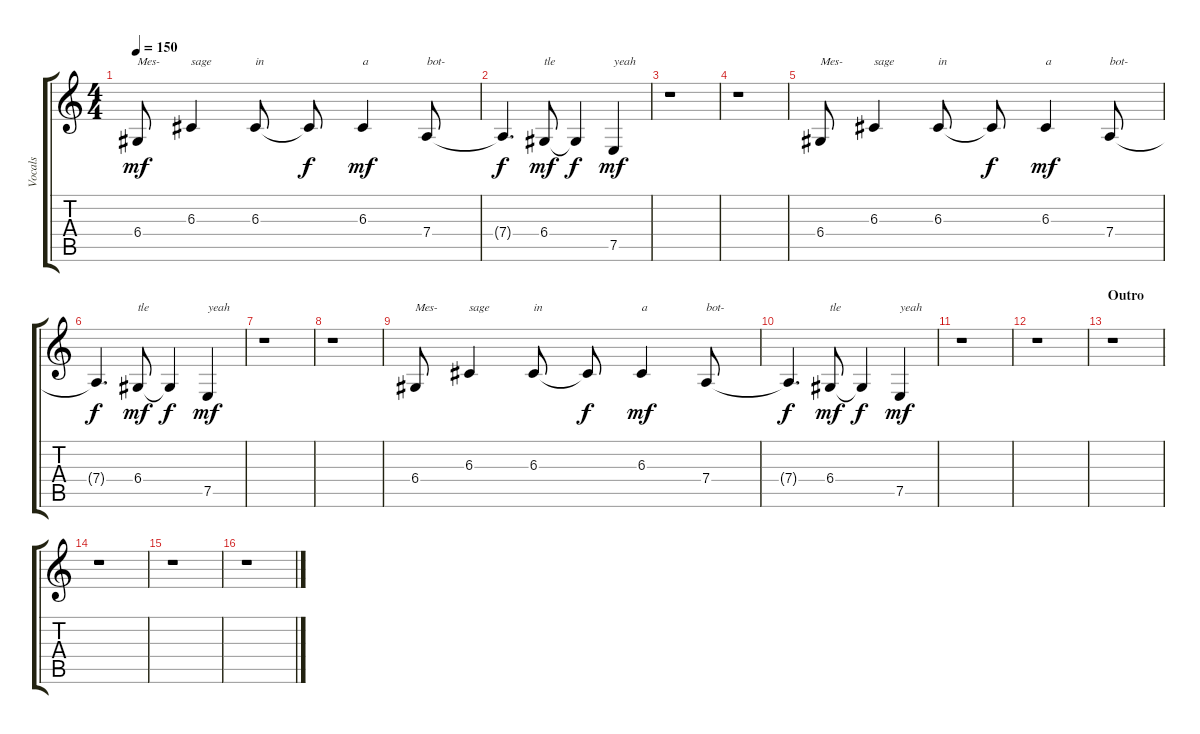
\track ("Vocals" "Vocals") {instrument bassoon}
\staff {score tabs}
\tuning (E4 B3 G3 D3 A2 E2) {hide}
\ts (4 4)
\tempo 150
\clef g2
\ks c
6.4.8{txt "Mes-" dy mf} 6.3.4{txt "sage"} 6.3.8{txt "in"} 6.3{t}.8{dy f} 6.3.4{txt "a" dy mf} 7.4.8{txt "bot-"} |
7.4{t}.4{d dy f} 6.4.8{txt "tle" dy mf} 6.4{t}.4{dy f} 7.5.4{txt "yeah" dy mf} |
r.1 |
r.1 |
6.4.8{txt "Mes-"} 6.3.4{txt "sage"} 6.3.8{txt "in"} 6.3{t}.8{dy f} 6.3.4{txt "a" dy mf} 7.4.8{txt "bot-"} |
7.4{t}.4{d dy f} 6.4.8{txt "tle" dy mf} 6.4{t}.4{dy f} 7.5.4{txt "yeah" dy mf} |
r.1 |
r.1 |
6.4.8{txt "Mes-"} 6.3.4{txt "sage"} 6.3.8{txt "in"} 6.3{t}.8{dy f} 6.3.4{txt "a" dy mf} 7.4.8{txt "bot-"} |
7.4{t}.4{d dy f} 6.4.8{txt "tle" dy mf} 6.4{t}.4{dy f} 7.5.4{txt "yeah" dy mf} |
r.1 |
r.1 |
\section ("" "Outro")
r.1 |
r.1 |
r.1 |
r.1
